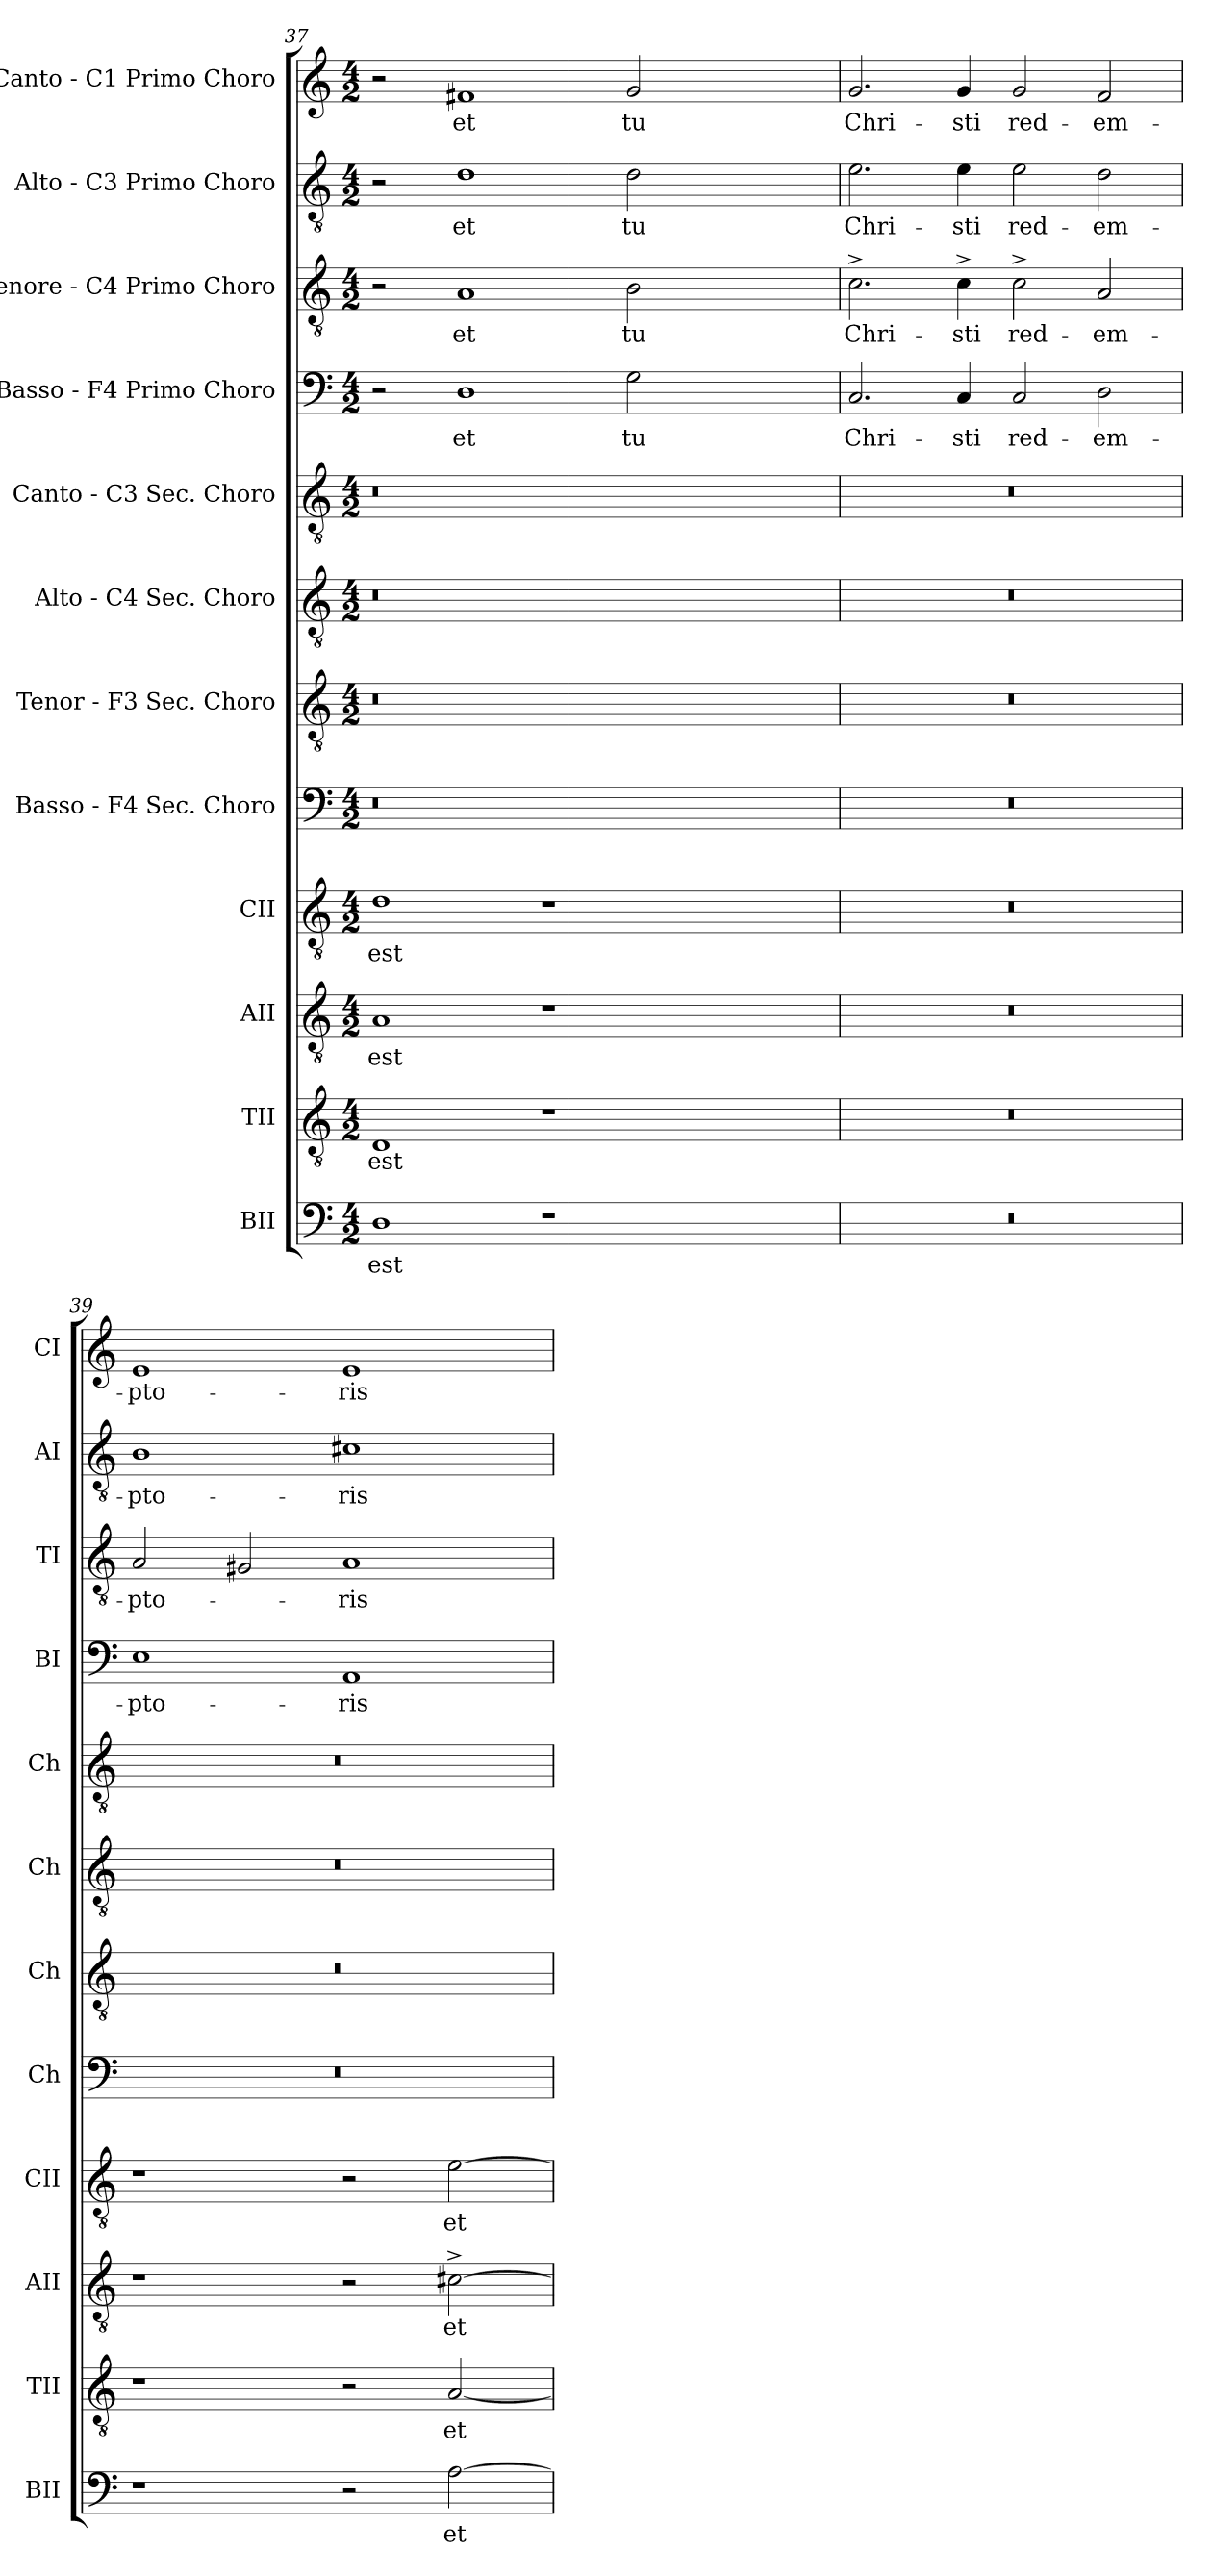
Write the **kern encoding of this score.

**kern	**text	**kern	**text	**kern	**text	**kern	**text	**kern	**kern	**kern	**kern	**kern	**text	**kern	**text	**kern	**text	**kern	**text
*part12	*part12	*part11	*part11	*part10	*part10	*part9	*part9	*part8	*part7	*part6	*part5	*part4	*part4	*part3	*part3	*part2	*part2	*part1	*part1
*staff12	*staff12	*staff11	*staff11	*staff10	*staff10	*staff9	*staff9	*staff8	*staff7	*staff6	*staff5	*staff4	*staff4	*staff3	*staff3	*staff2	*staff2	*staff1	*staff1
*I"BII	*	*I"TII	*	*I"AII	*	*I"CII	*	*I"Basso - F4  Sec. Choro	*I"Tenor - F3  Sec. Choro	*I"Alto - C4  Sec. Choro	*I"Canto - C3  Sec. Choro	*I"Basso - F4  Primo Choro	*	*I"Tenore - C4  Primo Choro	*	*I"Alto - C3  Primo Choro	*	*I"Canto - C1  Primo Choro	*
*I'BII	*	*I'TII	*	*I'AII	*	*I'CII	*	*I'Ch	*I'Ch	*I'Ch	*I'Ch	*I'BI	*	*I'TI	*	*I'AI	*	*I'CI	*
!!LO:PB:g=z
*clefF4	*	*clefGv2	*	*clefGv2	*	*clefGv2	*	*clefF4	*clefGv2	*clefGv2	*clefGv2	*clefF4	*	*clefGv2	*	*clefGv2	*	*clefG2	*
*M4/2	*	*M4/2	*	*M4/2	*	*M4/2	*	*M4/2	*M4/2	*M4/2	*M4/2	*M4/2	*	*M4/2	*	*M4/2	*	*M4/2	*
=37	=37	=37	=37	=37	=37	=37	=37	=37	=37	=37	=37	=37	=37	=37	=37	=37	=37	=37	=37
!	!LO:LY:b:cj	!	!LO:LY:b:cj	!	!LO:LY:b:cj	!	!LO:LY:b:cj	!	!	!	!	!	!	!	!	!	!	!	!
1D	est	1D	est	1A	est	1d	est	0r	0r	0r	0r	2r	.	2r	.	2r	.	2r	.
!	!	!	!	!	!	!	!	!	!	!	!	!	!LO:LY:b:cj	!	!LO:LY:b:cj	!	!LO:LY:b:cj	!	!LO:LY:b:cj
.	.	.	.	.	.	.	.	.	.	.	.	1D	et	1A	et	1d	et	1f#X	et
!LO:N:vis=1	!	!LO:N:vis=1	!	!LO:N:vis=1	!	!LO:N:vis=1	!	!	!	!	!	!	!	!	!	!	!	!	!
0r	.	0r	.	0r	.	0r	.	.	.	.	.	.	.	.	.	.	.	.	.
!	!	!	!	!	!	!	!	!	!	!	!	!	!LO:LY:b:cj	!	!LO:LY:b:cj	!	!LO:LY:b:cj	!	!LO:LY:b:cj
.	.	.	.	.	.	.	.	.	.	.	.	2G\	tu	2B\	tu	2d\	tu	2g/	tu
.	.	.	.	.	.	.	.	1ryy	1ryy	1ryy	1ryy	1ryy	.	1ryy	.	1ryy	.	1ryy	.
=38	=38	=38	=38	=38	=38	=38	=38	=38	=38	=38	=38	=38	=38	=38	=38	=38	=38	=38	=38
!	!	!	!	!	!	!	!	!	!	!	!	!	!LO:LY:b:cj	!	!LO:LY:b:cj	!	!LO:LY:b:cj	!	!LO:LY:b:cj
0r	.	0r	.	0r	.	0r	.	0r	0r	0r	0r	2.C/	Chri-	2.c^<\	Chri-	2.e\	Chri-	2.g/	Chri-
!	!	!	!	!	!	!	!	!	!	!	!	!	!LO:LY:b:rj	!	!LO:LY:b:rj	!	!LO:LY:b:rj	!	!LO:LY:b:rj
.	.	.	.	.	.	.	.	.	.	.	.	4C/	-sti	4c^<\	-sti	4e\	-sti	4g/	-sti
!	!	!	!	!	!	!	!	!	!	!	!	!	!LO:LY:b	!	!LO:LY:b	!	!LO:LY:b	!	!LO:LY:b
.	.	.	.	.	.	.	.	.	.	.	.	2C/	red-	2c^<\	red-	2e\	red-	2g/	red-
!	!	!	!	!	!	!	!	!	!	!	!	!	!LO:LY:b:rj	!	!LO:LY:b:rj	!	!LO:LY:b:rj	!	!LO:LY:b:rj
.	.	.	.	.	.	.	.	.	.	.	.	2D\	-em-	2A/	-em-	2d\	-em-	2f/	-em-
=39	=39	=39	=39	=39	=39	=39	=39	=39	=39	=39	=39	=39	=39	=39	=39	=39	=39	=39	=39
!	!	!	!	!	!	!	!	!	!	!	!	!	!LO:LY:b:cj	!	!LO:LY:b:cj	!	!LO:LY:b:cj	!	!LO:LY:b:cj
1r	.	1r	.	1r	.	1r	.	0r	0r	0r	0r	1E	-pto-	2A/	-pto-	1B	-pto-	1e	-pto-
.	.	.	.	.	.	.	.	.	.	.	.	.	.	2G#X/	.	.	.	.	.
!	!	!	!	!	!	!	!	!	!	!	!	!	!LO:LY:b:cj	!	!LO:LY:b:cj	!	!LO:LY:b:cj	!	!LO:LY:b:cj
2r	.	2r	.	2r	.	2r	.	.	.	.	.	1AA	-ris	1A	-ris	1c#X	-ris	1e	-ris
!	!LO:LY:b:cj	!	!LO:LY:b:cj	!	!LO:LY:b:cj	!	!LO:LY:b:cj	!	!	!	!	!	!	!	!	!	!	!	!
[>2A\	et	[<2A/	et	[>2c#X^<\	et	[>2e\	et	.	.	.	.	.	.	.	.	.	.	.	.
=	=	=	=	=	=	=	=	=	=	=	=	=	=	=	=	=	=	=	=
*-	*-	*-	*-	*-	*-	*-	*-	*-	*-	*-	*-	*-	*-	*-	*-	*-	*-	*-	*-
